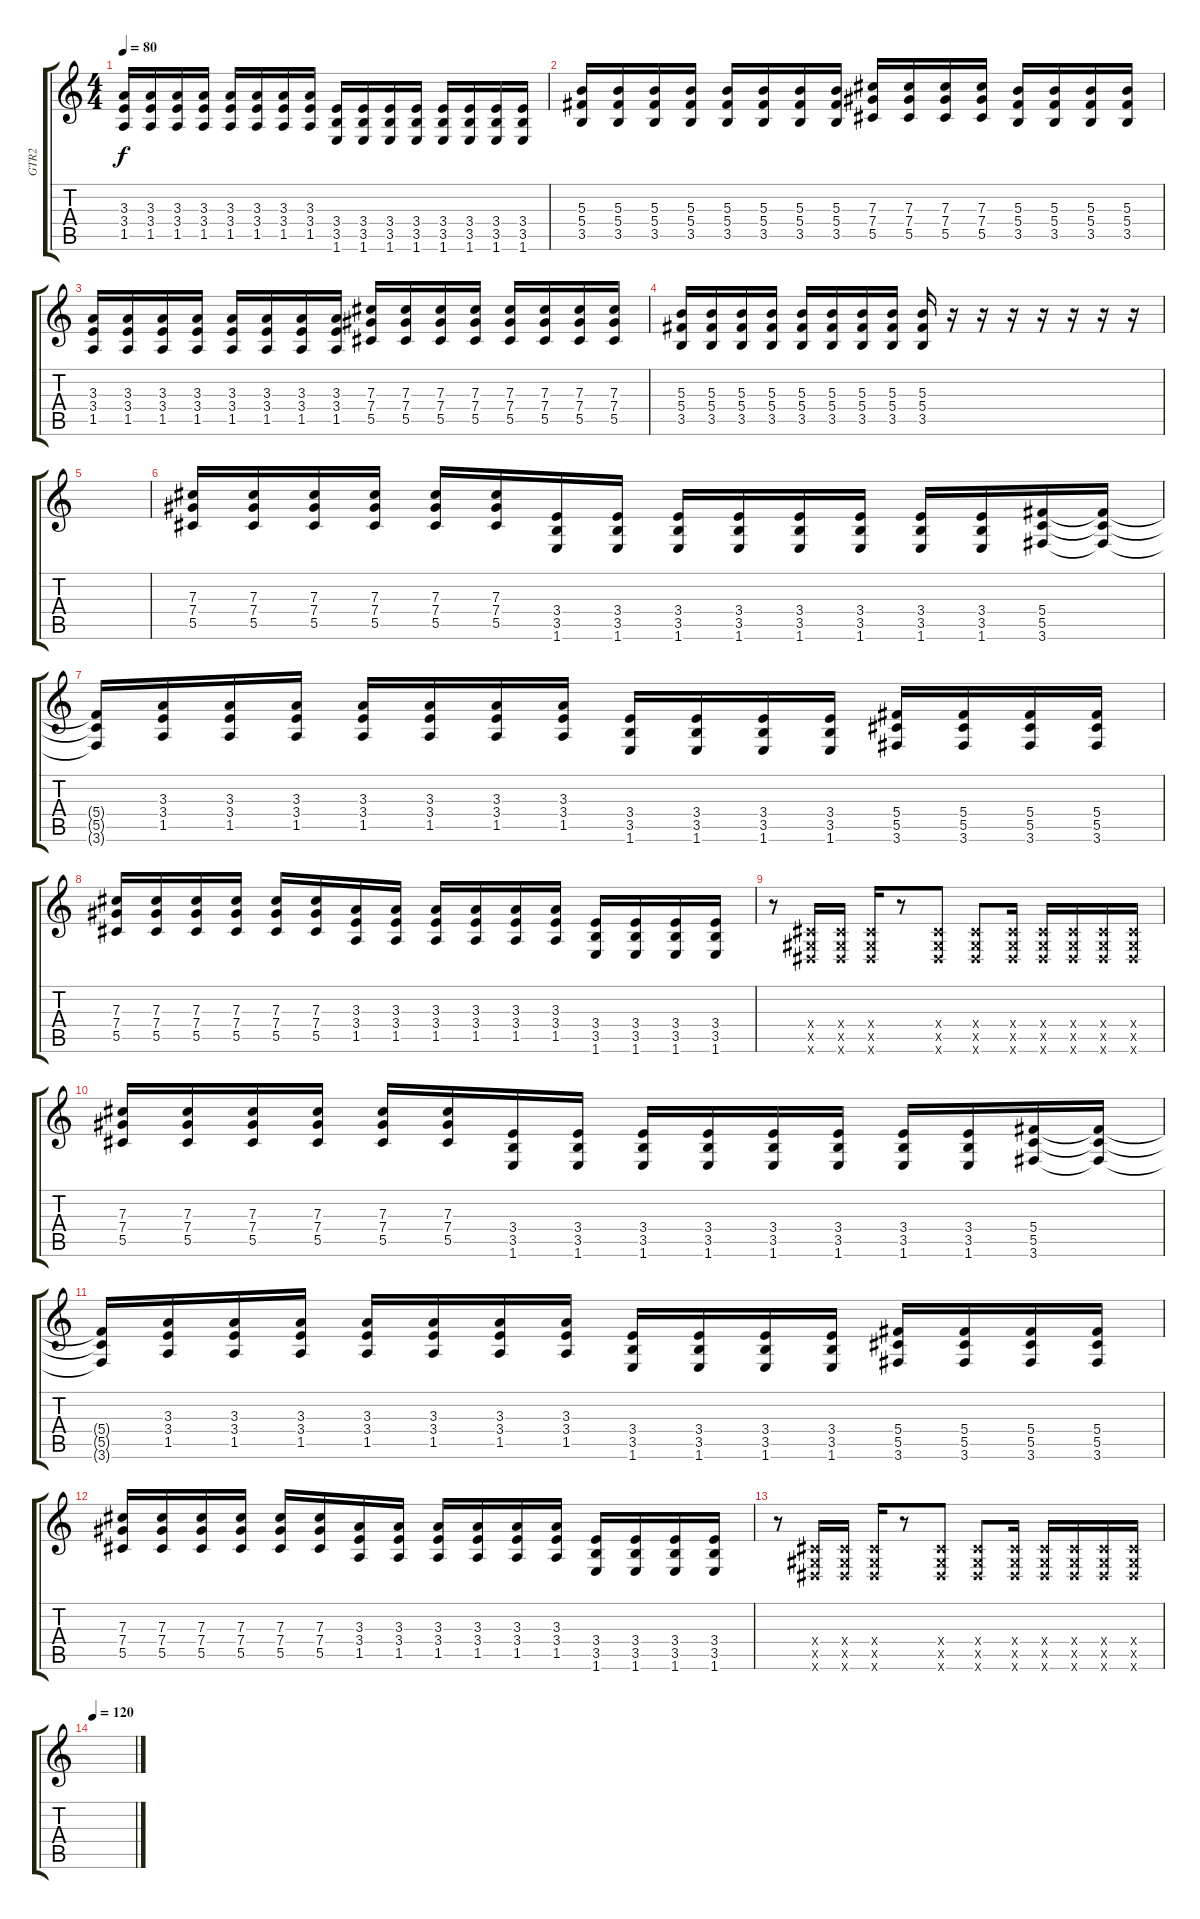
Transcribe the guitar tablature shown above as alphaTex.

\track ("GTR2" "GTR2") {instrument overdrivenguitar}
\staff {score tabs}
\tuning (Eb4 Bb3 Gb3 Db3 Ab2 Eb2) {hide}
\ts (4 4)
\tempo 80
\clef g2
\ks c
(3.3 3.4 1.5).16{dy f} (3.3 3.4 1.5).16 (3.3 3.4 1.5).16 (3.3 3.4 1.5).16 (3.3 3.4 1.5).16 (3.3 3.4 1.5).16 (3.3 3.4 1.5).16 (3.3 3.4 1.5).16 (3.4 3.5 1.6).16 (3.4 3.5 1.6).16 (3.4 3.5 1.6).16 (3.4 3.5 1.6).16 (3.4 3.5 1.6).16 (3.4 3.5 1.6).16 (3.4 3.5 1.6).16 (3.4 3.5 1.6).16 |
(5.3 5.4 3.5).16 (5.3 5.4 3.5).16 (5.3 5.4 3.5).16 (5.3 5.4 3.5).16 (5.3 5.4 3.5).16 (5.3 5.4 3.5).16 (5.3 5.4 3.5).16 (5.3 5.4 3.5).16 (7.3 7.4 5.5).16 (7.3 7.4 5.5).16 (7.3 7.4 5.5).16 (7.3 7.4 5.5).16 (5.3 5.4 3.5).16 (5.3 5.4 3.5).16 (5.3 5.4 3.5).16 (5.3 5.4 3.5).16 |
(3.3 3.4 1.5).16 (3.3 3.4 1.5).16 (3.3 3.4 1.5).16 (3.3 3.4 1.5).16 (3.3 3.4 1.5).16 (3.3 3.4 1.5).16 (3.3 3.4 1.5).16 (3.3 3.4 1.5).16 (7.3 7.4 5.5).16 (7.3 7.4 5.5).16 (7.3 7.4 5.5).16 (7.3 7.4 5.5).16 (7.3 7.4 5.5).16 (7.3 7.4 5.5).16 (7.3 7.4 5.5).16 (7.3 7.4 5.5).16 |
(5.3 5.4 3.5).16 (5.3 5.4 3.5).16 (5.3 5.4 3.5).16 (5.3 5.4 3.5).16 (5.3 5.4 3.5).16 (5.3 5.4 3.5).16 (5.3 5.4 3.5).16 (5.3 5.4 3.5).16 (5.3 5.4 3.5).16 r.16 r.16 r.16 r.16 r.16 r.16 r.16 |
|
(7.3 7.4 5.5).16 (7.3 7.4 5.5).16 (7.3 7.4 5.5).16 (7.3 7.4 5.5).16 (7.3 7.4 5.5).16 (7.3 7.4 5.5).16 (3.4 3.5 1.6).16 (3.4 3.5 1.6).16 (3.4 3.5 1.6).16 (3.4 3.5 1.6).16 (3.4 3.5 1.6).16 (3.4 3.5 1.6).16 (3.4 3.5 1.6).16 (3.4 3.5 1.6).16 (5.4 5.5 3.6).16 (5.4{t} 5.5{t} 3.6{t}).16 |
(5.4{t} 5.5{t} 3.6{t}).16 (3.3 3.4 1.5).16 (3.3 3.4 1.5).16 (3.3 3.4 1.5).16 (3.3 3.4 1.5).16 (3.3 3.4 1.5).16 (3.3 3.4 1.5).16 (3.3 3.4 1.5).16 (3.4 3.5 1.6).16 (3.4 3.5 1.6).16 (3.4 3.5 1.6).16 (3.4 3.5 1.6).16 (5.4 5.5 3.6).16 (5.4 5.5 3.6).16 (5.4 5.5 3.6).16 (5.4 5.5 3.6).16 |
(7.3 7.4 5.5).16 (7.3 7.4 5.5).16 (7.3 7.4 5.5).16 (7.3 7.4 5.5).16 (7.3 7.4 5.5).16 (7.3 7.4 5.5).16 (3.3 3.4 1.5).16 (3.3 3.4 1.5).16 (3.3 3.4 1.5).16 (3.3 3.4 1.5).16 (3.3 3.4 1.5).16 (3.3 3.4 1.5).16 (3.4 3.5 1.6).16 (3.4 3.5 1.6).16 (3.4 3.5 1.6).16 (3.4 3.5 1.6).16 |
r.8 (0.4{x} 0.5{x} 0.6{x}).16 (0.4{x} 0.5{x} 0.6{x}).16 (0.4{x} 0.5{x} 0.6{x}).16 r.8 (0.4{x} 0.5{x} 0.6{x}).8 (0.4{x} 0.5{x} 0.6{x}).8 (0.4{x} 0.5{x} 0.6{x}).16 (0.4{x} 0.5{x} 0.6{x}).16 (0.4{x} 0.5{x} 0.6{x}).16 (0.4{x} 0.5{x} 0.6{x}).16 (0.4{x} 0.5{x} 0.6{x}).16 |
(7.3 7.4 5.5).16 (7.3 7.4 5.5).16 (7.3 7.4 5.5).16 (7.3 7.4 5.5).16 (7.3 7.4 5.5).16 (7.3 7.4 5.5).16 (3.4 3.5 1.6).16 (3.4 3.5 1.6).16 (3.4 3.5 1.6).16 (3.4 3.5 1.6).16 (3.4 3.5 1.6).16 (3.4 3.5 1.6).16 (3.4 3.5 1.6).16 (3.4 3.5 1.6).16 (5.4 5.5 3.6).16 (5.4{t} 5.5{t} 3.6{t}).16 |
(5.4{t} 5.5{t} 3.6{t}).16 (3.3 3.4 1.5).16 (3.3 3.4 1.5).16 (3.3 3.4 1.5).16 (3.3 3.4 1.5).16 (3.3 3.4 1.5).16 (3.3 3.4 1.5).16 (3.3 3.4 1.5).16 (3.4 3.5 1.6).16 (3.4 3.5 1.6).16 (3.4 3.5 1.6).16 (3.4 3.5 1.6).16 (5.4 5.5 3.6).16 (5.4 5.5 3.6).16 (5.4 5.5 3.6).16 (5.4 5.5 3.6).16 |
(7.3 7.4 5.5).16 (7.3 7.4 5.5).16 (7.3 7.4 5.5).16 (7.3 7.4 5.5).16 (7.3 7.4 5.5).16 (7.3 7.4 5.5).16 (3.3 3.4 1.5).16 (3.3 3.4 1.5).16 (3.3 3.4 1.5).16 (3.3 3.4 1.5).16 (3.3 3.4 1.5).16 (3.3 3.4 1.5).16 (3.4 3.5 1.6).16 (3.4 3.5 1.6).16 (3.4 3.5 1.6).16 (3.4 3.5 1.6).16 |
r.8 (0.4{x} 0.5{x} 0.6{x}).16 (0.4{x} 0.5{x} 0.6{x}).16 (0.4{x} 0.5{x} 0.6{x}).16 r.8 (0.4{x} 0.5{x} 0.6{x}).8 (0.4{x} 0.5{x} 0.6{x}).8 (0.4{x} 0.5{x} 0.6{x}).16 (0.4{x} 0.5{x} 0.6{x}).16 (0.4{x} 0.5{x} 0.6{x}).16 (0.4{x} 0.5{x} 0.6{x}).16 (0.4{x} 0.5{x} 0.6{x}).16 |
\tempo 120
